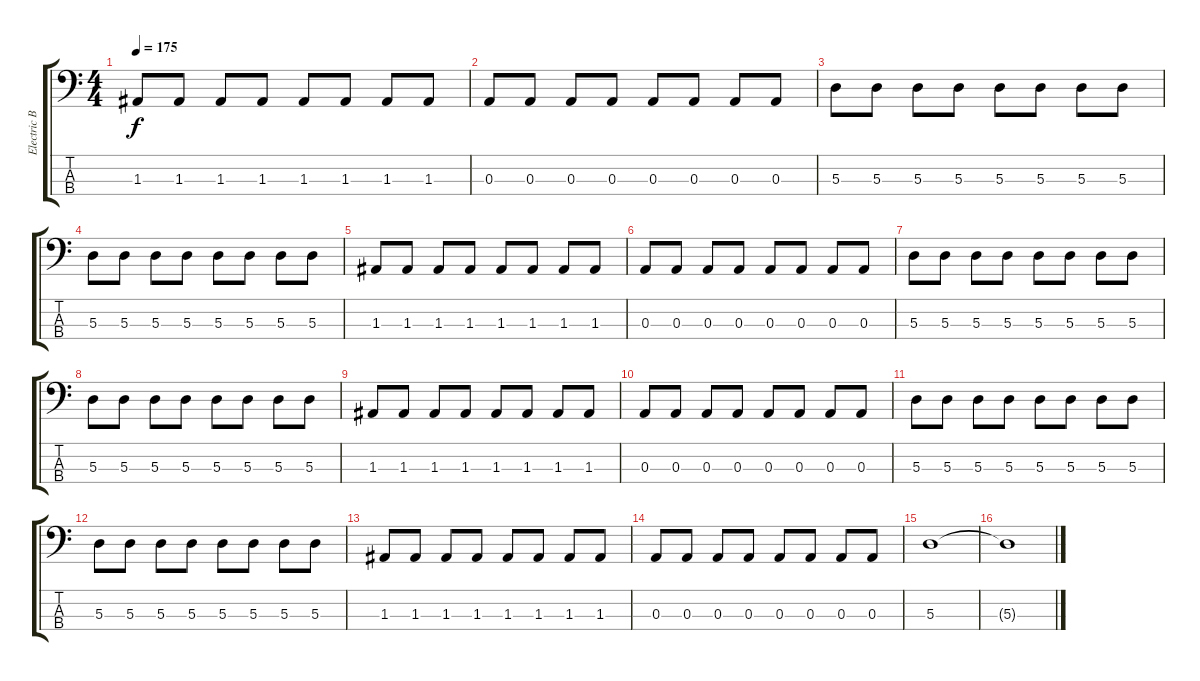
\track ("Electric Bass" "Electric B") {instrument electricbassfinger}
\staff {score tabs}
\tuning (G2 D2 A1 E1) {hide}
\ts (4 4)
\tempo 175
\clef f4
\ks c
1.3.8{dy f} 1.3.8 1.3.8 1.3.8 1.3.8 1.3.8 1.3.8 1.3.8 |
0.3.8 0.3.8 0.3.8 0.3.8 0.3.8 0.3.8 0.3.8 0.3.8 |
5.3.8 5.3.8 5.3.8 5.3.8 5.3.8 5.3.8 5.3.8 5.3.8 |
5.3.8 5.3.8 5.3.8 5.3.8 5.3.8 5.3.8 5.3.8 5.3.8 |
1.3.8 1.3.8 1.3.8 1.3.8 1.3.8 1.3.8 1.3.8 1.3.8 |
0.3.8 0.3.8 0.3.8 0.3.8 0.3.8 0.3.8 0.3.8 0.3.8 |
5.3.8 5.3.8 5.3.8 5.3.8 5.3.8 5.3.8 5.3.8 5.3.8 |
5.3.8 5.3.8 5.3.8 5.3.8 5.3.8 5.3.8 5.3.8 5.3.8 |
1.3.8 1.3.8 1.3.8 1.3.8 1.3.8 1.3.8 1.3.8 1.3.8 |
0.3.8 0.3.8 0.3.8 0.3.8 0.3.8 0.3.8 0.3.8 0.3.8 |
5.3.8 5.3.8 5.3.8 5.3.8 5.3.8 5.3.8 5.3.8 5.3.8 |
5.3.8 5.3.8 5.3.8 5.3.8 5.3.8 5.3.8 5.3.8 5.3.8 |
1.3.8 1.3.8 1.3.8 1.3.8 1.3.8 1.3.8 1.3.8 1.3.8 |
0.3.8 0.3.8 0.3.8 0.3.8 0.3.8 0.3.8 0.3.8 0.3.8 |
5.3.1 |
5.3{t}.1
